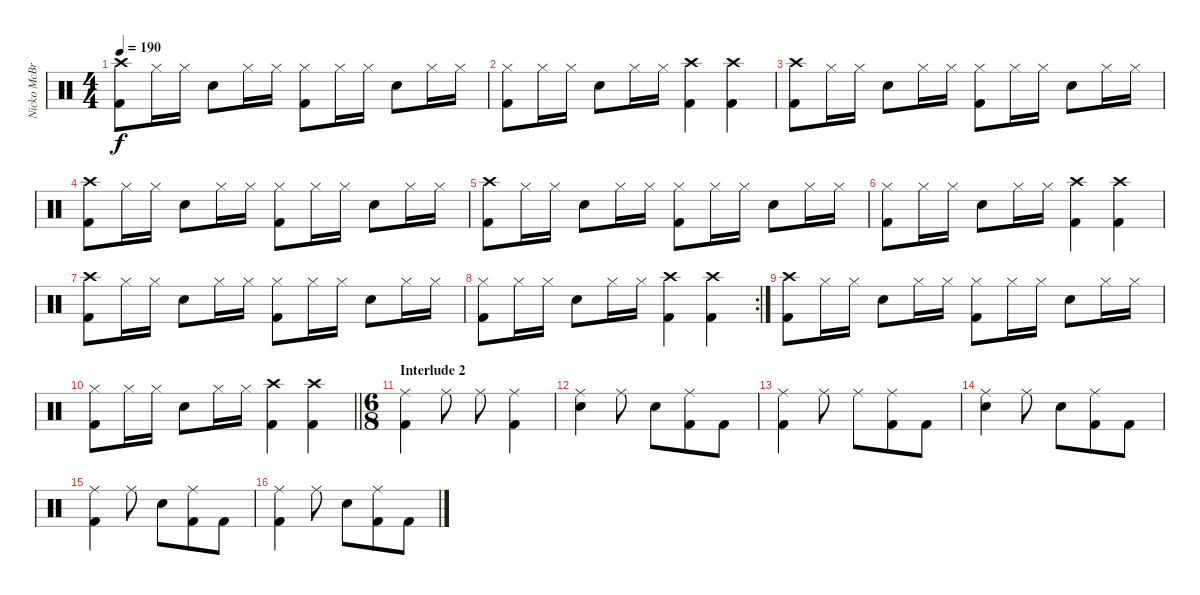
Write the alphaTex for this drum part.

\track ("Nicko McBrain" "Nicko McBr") {instrument percussion}
\staff {score}
\articulation defaults
\ts (4 4)
\tempo 190
\clef neutral
\ks c
("Crash high (hit)" "Kick (hit) 2").8{dy f} "Hi-Hat (closed)".16 "Hi-Hat (closed)".16 "Snare (hit) 2".8 "Hi-Hat (closed)".16 "Hi-Hat (closed)".16 ("Hi-Hat (closed)" "Kick (hit) 2").8 "Hi-Hat (closed)".16 "Hi-Hat (closed)".16 "Snare (hit) 2".8 "Hi-Hat (closed)".16 "Hi-Hat (closed)".16 |
("Hi-Hat (closed)" "Kick (hit) 2").8 "Hi-Hat (closed)".16 "Hi-Hat (closed)".16 "Snare (hit) 2".8 "Hi-Hat (closed)".16 "Hi-Hat (closed)".16 ("Crash high (hit)" "Kick (hit) 2").4 ("Crash high (hit)" "Kick (hit) 2").4 |
("Crash high (hit)" "Kick (hit) 2").8 "Hi-Hat (closed)".16 "Hi-Hat (closed)".16 "Snare (hit) 2".8 "Hi-Hat (closed)".16 "Hi-Hat (closed)".16 ("Hi-Hat (closed)" "Kick (hit) 2").8 "Hi-Hat (closed)".16 "Hi-Hat (closed)".16 "Snare (hit) 2".8 "Hi-Hat (closed)".16 "Hi-Hat (closed)".16 |
("Crash high (hit)" "Kick (hit) 2").8 "Hi-Hat (closed)".16 "Hi-Hat (closed)".16 "Snare (hit) 2".8 "Hi-Hat (closed)".16 "Hi-Hat (closed)".16 ("Hi-Hat (closed)" "Kick (hit) 2").8 "Hi-Hat (closed)".16 "Hi-Hat (closed)".16 "Snare (hit) 2".8 "Hi-Hat (closed)".16 "Hi-Hat (closed)".16 |
("Crash high (hit)" "Kick (hit) 2").8 "Hi-Hat (closed)".16 "Hi-Hat (closed)".16 "Snare (hit) 2".8 "Hi-Hat (closed)".16 "Hi-Hat (closed)".16 ("Hi-Hat (closed)" "Kick (hit) 2").8 "Hi-Hat (closed)".16 "Hi-Hat (closed)".16 "Snare (hit) 2".8 "Hi-Hat (closed)".16 "Hi-Hat (closed)".16 |
("Hi-Hat (closed)" "Kick (hit) 2").8 "Hi-Hat (closed)".16 "Hi-Hat (closed)".16 "Snare (hit) 2".8 "Hi-Hat (closed)".16 "Hi-Hat (closed)".16 ("Crash high (hit)" "Kick (hit) 2").4 ("Crash high (hit)" "Kick (hit) 2").4 |
("Crash high (hit)" "Kick (hit) 2").8 "Hi-Hat (closed)".16 "Hi-Hat (closed)".16 "Snare (hit) 2".8 "Hi-Hat (closed)".16 "Hi-Hat (closed)".16 ("Hi-Hat (closed)" "Kick (hit) 2").8 "Hi-Hat (closed)".16 "Hi-Hat (closed)".16 "Snare (hit) 2".8 "Hi-Hat (closed)".16 "Hi-Hat (closed)".16 |
\rc 2
("Hi-Hat (closed)" "Kick (hit) 2").8 "Hi-Hat (closed)".16 "Hi-Hat (closed)".16 "Snare (hit) 2".8 "Hi-Hat (closed)".16 "Hi-Hat (closed)".16 ("Crash high (hit)" "Kick (hit) 2").4 ("Crash high (hit)" "Kick (hit) 2").4 |
("Crash high (hit)" "Kick (hit) 2").8 "Hi-Hat (closed)".16 "Hi-Hat (closed)".16 "Snare (hit) 2".8 "Hi-Hat (closed)".16 "Hi-Hat (closed)".16 ("Hi-Hat (closed)" "Kick (hit) 2").8 "Hi-Hat (closed)".16 "Hi-Hat (closed)".16 "Snare (hit) 2".8 "Hi-Hat (closed)".16 "Hi-Hat (closed)".16 |
\barLineRight lightlight
("Hi-Hat (closed)" "Kick (hit) 2").8 "Hi-Hat (closed)".16 "Hi-Hat (closed)".16 "Snare (hit) 2".8 "Hi-Hat (closed)".16 "Hi-Hat (closed)".16 ("Crash high (hit)" "Kick (hit) 2").4 ("Crash high (hit)" "Kick (hit) 2").4 |
\ts (6 8)
\section ("" "Interlude 2")
("Ride (middle)" "Kick (hit) 2").4 "Ride (middle)".8 "Ride (middle)".8 ("Ride (middle)" "Kick (hit) 2").4 |
("Ride (middle)" "Snare (hit) 2").4 "Ride (middle)".8 "Snare (hit) 2".8 ("Ride (middle)" "Kick (hit) 2").8 "Kick (hit) 2".8 |
("Ride (middle)" "Kick (hit) 2").4 "Ride (middle)".8 "Ride (middle)".8 ("Ride (middle)" "Kick (hit) 2").8 "Kick (hit) 2".8 |
("Ride (middle)" "Snare (hit) 2").4 "Ride (middle)".8 "Snare (hit) 2".8 ("Ride (middle)" "Kick (hit) 2").8 "Kick (hit) 2".8 |
("Ride (middle)" "Kick (hit) 2").4 "Ride (middle)".8 "Snare (hit) 2".8 ("Ride (middle)" "Kick (hit) 2").8 "Kick (hit) 2".8 |
("Ride (middle)" "Kick (hit) 2").4 "Ride (middle)".8 "Snare (hit) 2".8 ("Ride (middle)" "Kick (hit) 2").8 "Kick (hit) 2".8
